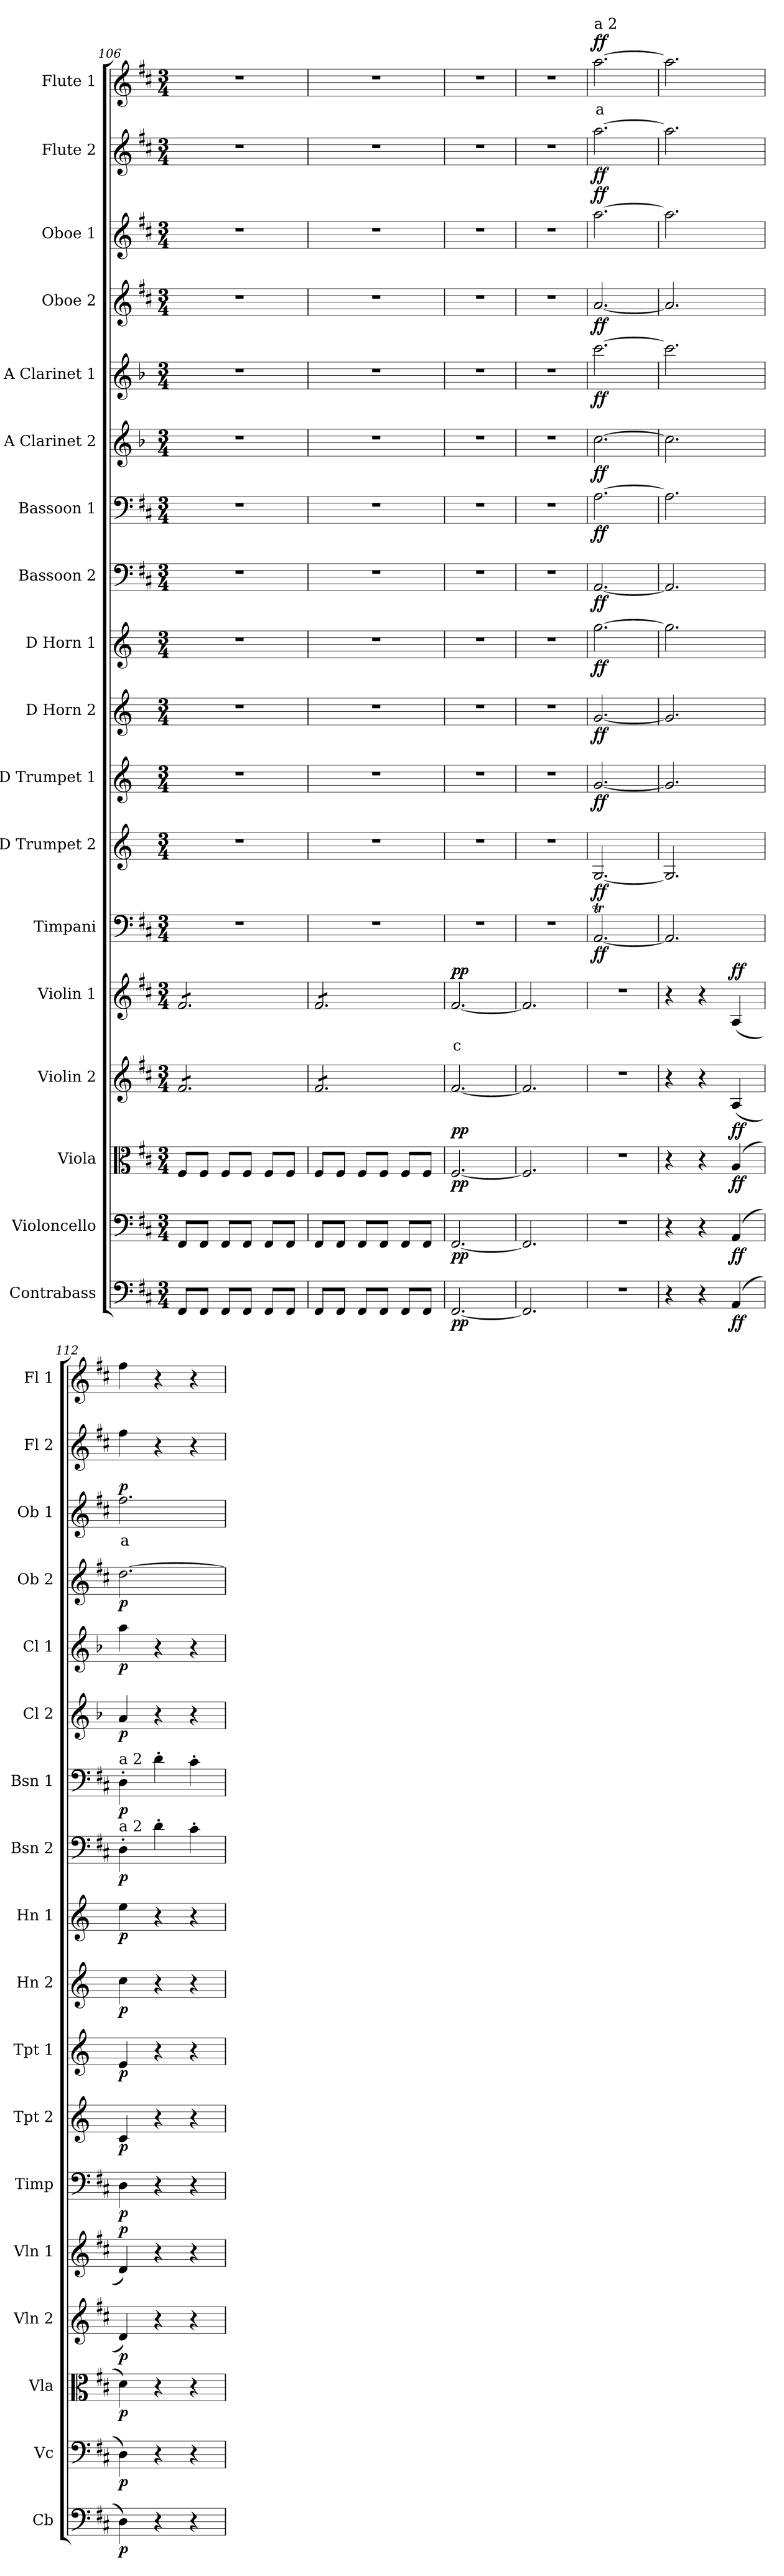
**kern	**dynam	**kern	**dynam	**kern	**dynam	**kern	**dynam	**kern	**text	**dynam	**kern	**dynam	**kern	**dynam	**kern	**dynam	**kern	**dynam	**kern	**dynam	**kern	**dynam	**kern	**dynam	**kern	**dynam	**kern	**dynam	**kern	**dynam	**kern	**text	**dynam	**kern	**dynam	**kern	**text	**dynam
*part18	*part18	*part17	*part17	*part16	*part16	*part15	*part15	*part14	*part14	*part14	*part13	*part13	*part12	*part12	*part11	*part11	*part10	*part10	*part9	*part9	*part8	*part8	*part7	*part7	*part6	*part6	*part5	*part5	*part4	*part4	*part3	*part3	*part3	*part2	*part2	*part1	*part1	*part1
*staff18	*staff18	*staff17	*staff17	*staff16	*staff16	*staff15	*staff15	*staff14	*staff14	*staff14	*staff13	*staff13	*staff12	*staff12	*staff11	*staff11	*staff10	*staff10	*staff9	*staff9	*staff8	*staff8	*staff7	*staff7	*staff6	*staff6	*staff5	*staff5	*staff4	*staff4	*staff3	*staff3	*staff3	*staff2	*staff2	*staff1	*staff1	*staff1
*I"Contrabass	*	*I"Violoncello	*	*I"Viola	*	*I"Violin 2	*	*I"Violin 1	*	*	*I"Timpani	*	*I"D Trumpet 2	*	*I"D Trumpet 1	*	*I"D Horn 2	*	*I"D Horn 1	*	*I"Bassoon 2	*	*I"Bassoon 1	*	*I"A Clarinet 2	*	*I"A Clarinet 1	*	*I"Oboe 2	*	*I"Oboe 1	*	*	*I"Flute 2	*	*I"Flute 1	*	*
*I'Cb	*	*I'Vc	*	*I'Vla	*	*I'Vln 2	*	*I'Vln 1	*	*	*I'Timp	*	*I'Tpt 2	*	*I'Tpt 1	*	*I'Hn 2	*	*I'Hn 1	*	*I'Bsn 2	*	*I'Bsn 1	*	*I'Cl 2	*	*I'Cl 1	*	*I'Ob 2	*	*I'Ob 1	*	*	*I'Fl 2	*	*I'Fl 1	*	*
*clefF4	*	*clefF4	*	*clefC3	*	*clefG2	*	*clefG2	*	*	*clefF4	*	*clefG2	*	*clefG2	*	*clefG2	*	*clefG2	*	*clefF4	*	*clefF4	*	*clefG2	*	*clefG2	*	*clefG2	*	*clefG2	*	*	*clefG2	*	*clefG2	*	*
*ITrd7c12	*	*	*	*	*	*	*	*	*	*	*	*	*ITrd-1c-2	*	*ITrd-1c-2	*	*ITrd6c10	*	*ITrd6c10	*	*	*	*	*	*ITrd2c3	*	*ITrd2c3	*	*	*	*	*	*	*	*	*	*	*
*k[f#c#]	*	*k[f#c#]	*	*k[f#c#]	*	*k[f#c#]	*	*k[f#c#]	*	*	*k[f#c#]	*	*k[f#c#]	*	*k[f#c#]	*	*k[f#c#]	*	*k[f#c#]	*	*k[f#c#]	*	*k[f#c#]	*	*k[f#c#]	*	*k[f#c#]	*	*k[f#c#]	*	*k[f#c#]	*	*	*k[f#c#]	*	*k[f#c#]	*	*
*M3/4	*	*M3/4	*	*M3/4	*	*M3/4	*	*M3/4	*	*	*M3/4	*	*M3/4	*	*M3/4	*	*M3/4	*	*M3/4	*	*M3/4	*	*M3/4	*	*M3/4	*	*M3/4	*	*M3/4	*	*M3/4	*	*	*M3/4	*	*M3/4	*	*
=106	=106	=106	=106	=106	=106	=106	=106	=106	=106	=106	=106	=106	=106	=106	=106	=106	=106	=106	=106	=106	=106	=106	=106	=106	=106	=106	=106	=106	=106	=106	=106	=106	=106	=106	=106	=106	=106	=106
*	*	*	*	*	*	*tremolo	*	*	*	*	*	*	*	*	*	*	*	*	*	*	*	*	*	*	*	*	*	*	*	*	*	*	*	*	*	*	*	*
*	*	*	*	*	*	*	*	*tremolo	*	*	*	*	*	*	*	*	*	*	*	*	*	*	*	*	*	*	*	*	*	*	*	*	*	*	*	*	*	*
8FFF#/L	.	8FF#/L	.	8F#/L	.	8f#/L	.	8f#/L	.	.	2.r	.	2.r	.	2.r	.	2.r	.	2.r	.	2.r	.	2.r	.	2.r	.	2.r	.	2.r	.	2.r	.	.	2.r	.	2.r	.	.
8FFF#/J	.	8FF#/J	.	8F#/J	.	8f#/	.	8f#/	.	.	.	.	.	.	.	.	.	.	.	.	.	.	.	.	.	.	.	.	.	.	.	.	.	.	.	.	.	.
8FFF#/L	.	8FF#/L	.	8F#/L	.	8f#/	.	8f#/	.	.	.	.	.	.	.	.	.	.	.	.	.	.	.	.	.	.	.	.	.	.	.	.	.	.	.	.	.	.
8FFF#/J	.	8FF#/J	.	8F#/J	.	8f#/	.	8f#/	.	.	.	.	.	.	.	.	.	.	.	.	.	.	.	.	.	.	.	.	.	.	.	.	.	.	.	.	.	.
8FFF#/L	.	8FF#/L	.	8F#/L	.	8f#/	.	8f#/	.	.	.	.	.	.	.	.	.	.	.	.	.	.	.	.	.	.	.	.	.	.	.	.	.	.	.	.	.	.
8FFF#/J	.	8FF#/J	.	8F#/J	.	8f#/J	.	8f#/J	.	.	.	.	.	.	.	.	.	.	.	.	.	.	.	.	.	.	.	.	.	.	.	.	.	.	.	.	.	.
=107	=107	=107	=107	=107	=107	=107	=107	=107	=107	=107	=107	=107	=107	=107	=107	=107	=107	=107	=107	=107	=107	=107	=107	=107	=107	=107	=107	=107	=107	=107	=107	=107	=107	=107	=107	=107	=107	=107
8FFF#/L	.	8FF#/L	.	8F#/L	.	8f#/L	.	8f#/L	.	.	2.r	.	2.r	.	2.r	.	2.r	.	2.r	.	2.r	.	2.r	.	2.r	.	2.r	.	2.r	.	2.r	.	.	2.r	.	2.r	.	.
8FFF#/J	.	8FF#/J	.	8F#/J	.	8f#/	.	8f#/	.	.	.	.	.	.	.	.	.	.	.	.	.	.	.	.	.	.	.	.	.	.	.	.	.	.	.	.	.	.
8FFF#/L	.	8FF#/L	.	8F#/L	.	8f#/	.	8f#/	.	.	.	.	.	.	.	.	.	.	.	.	.	.	.	.	.	.	.	.	.	.	.	.	.	.	.	.	.	.
8FFF#/J	.	8FF#/J	.	8F#/J	.	8f#/	.	8f#/	.	.	.	.	.	.	.	.	.	.	.	.	.	.	.	.	.	.	.	.	.	.	.	.	.	.	.	.	.	.
8FFF#/L	.	8FF#/L	.	8F#/L	.	8f#/	.	8f#/	.	.	.	.	.	.	.	.	.	.	.	.	.	.	.	.	.	.	.	.	.	.	.	.	.	.	.	.	.	.
8FFF#/J	.	8FF#/J	.	8F#/J	.	8f#/J	.	8f#/J	.	.	.	.	.	.	.	.	.	.	.	.	.	.	.	.	.	.	.	.	.	.	.	.	.	.	.	.	.	.
*	*	*	*	*	*	*	*	*Xtremolo	*	*	*	*	*	*	*	*	*	*	*	*	*	*	*	*	*	*	*	*	*	*	*	*	*	*	*	*	*	*
*	*	*	*	*	*	*Xtremolo	*	*	*	*	*	*	*	*	*	*	*	*	*	*	*	*	*	*	*	*	*	*	*	*	*	*	*	*	*	*	*	*
!!LO:PB:g=z
=108	=108	=108	=108	=108	=108	=108	=108	=108	=108	=108	=108	=108	=108	=108	=108	=108	=108	=108	=108	=108	=108	=108	=108	=108	=108	=108	=108	=108	=108	=108	=108	=108	=108	=108	=108	=108	=108	=108
!	!LO:DY:b	!	!LO:DY:b	!	!LO:DY:b	!	!LO:DY:b	!	!LO:LY:b:color=#FF0000	!LO:DY:b	!	!	!	!	!	!	!	!	!	!	!	!	!	!	!	!	!	!	!	!	!	!	!	!	!	!	!	!
[2.FFF#/	pp	[2.FF#/	pp	[2.F#/	pp	[2.f#/	pp	[2.f#/	c	pp	2.r	.	2.r	.	2.r	.	2.r	.	2.r	.	2.r	.	2.r	.	2.r	.	2.r	.	2.r	.	2.r	.	.	2.r	.	2.r	.	.
=109	=109	=109	=109	=109	=109	=109	=109	=109	=109	=109	=109	=109	=109	=109	=109	=109	=109	=109	=109	=109	=109	=109	=109	=109	=109	=109	=109	=109	=109	=109	=109	=109	=109	=109	=109	=109	=109	=109
2.FFF#/]	.	2.FF#/]	.	2.F#/]	.	2.f#/]	.	2.f#/]	.	.	2.r	.	2.r	.	2.r	.	2.r	.	2.r	.	2.r	.	2.r	.	2.r	.	2.r	.	2.r	.	2.r	.	.	2.r	.	2.r	.	.
=110	=110	=110	=110	=110	=110	=110	=110	=110	=110	=110	=110	=110	=110	=110	=110	=110	=110	=110	=110	=110	=110	=110	=110	=110	=110	=110	=110	=110	=110	=110	=110	=110	=110	=110	=110	=110	=110	=110
!	!	!	!	!	!	!	!	!	!	!	!	!	!	!	!	!	!	!	!	!	!	!	!	!	!	!	!	!	!	!	!	!	!	!	!	!LO:TX:a:t=a 2	!	!
!	!	!	!	!	!	!	!	!	!	!	!	!LO:DY:b	!	!LO:DY:b	!	!LO:DY:b	!	!LO:DY:b	!	!LO:DY:b	!	!LO:DY:b	!	!LO:DY:b	!	!LO:DY:b	!	!LO:DY:b	!	!LO:DY:b	!	!	!LO:DY:b	!	!LO:DY:b	!	!LO:LY:b:color=#FF0000	!LO:DY:b
2.r	.	2.r	.	2.r	.	2.r	.	2.r	.	.	[2.AAT/	ff	[2.A/	ff	[2.a/	ff	[2.A/	ff	[2.a\	ff	[2.AA/	ff	[2.A\	ff	[2.a\	ff	[2.aa\	ff	[2.a/	ff	[2.aa\	.	ff	[2.aa\	ff	[2.aa\	a	ff
=111	=111	=111	=111	=111	=111	=111	=111	=111	=111	=111	=111	=111	=111	=111	=111	=111	=111	=111	=111	=111	=111	=111	=111	=111	=111	=111	=111	=111	=111	=111	=111	=111	=111	=111	=111	=111	=111	=111
4r	.	4r	.	4r	.	4r	.	4r	.	.	2.AATTT/]	.	2.A/]	.	2.a/]	.	2.A/]	.	2.a\]	.	2.AA/]	.	2.A\]	.	2.a\]	.	2.aa\]	.	2.a/]	.	2.aa\]	.	.	2.aa\]	.	2.aa\]	.	.
4r	.	4r	.	4r	.	4r	.	4r	.	.	.	.	.	.	.	.	.	.	.	.	.	.	.	.	.	.	.	.	.	.	.	.	.	.	.	.	.	.
!	!LO:DY:b	!	!LO:DY:b	!	!LO:DY:b	!	!LO:DY:b	!	!	!LO:DY:b	!	!	!	!	!	!	!	!	!	!	!	!	!	!	!	!	!	!	!	!	!	!	!	!	!	!	!	!
(4AAA/	ff	(4AA/	ff	(4A/	ff	(4A/	ff	(4A/	.	ff	.	.	.	.	.	.	.	.	.	.	.	.	.	.	.	.	.	.	.	.	.	.	.	.	.	.	.	.
=112	=112	=112	=112	=112	=112	=112	=112	=112	=112	=112	=112	=112	=112	=112	=112	=112	=112	=112	=112	=112	=112	=112	=112	=112	=112	=112	=112	=112	=112	=112	=112	=112	=112	=112	=112	=112	=112	=112
!	!	!	!	!	!	!	!	!	!	!	!	!	!	!	!	!	!	!	!	!	!	!	!LO:TX:a:t=a 2	!	!	!	!	!	!	!	!	!	!	!	!	!	!	!
!	!	!	!	!	!	!	!	!	!	!	!	!	!	!	!	!	!	!	!	!	!LO:TX:a:t=a 2	!	!	!	!	!	!	!	!	!	!	!	!	!	!	!	!	!
!	!LO:DY:b	!	!LO:DY:b	!	!LO:DY:b	!	!LO:DY:b	!	!	!LO:DY:b	!	!LO:DY:b	!	!LO:DY:b	!	!LO:DY:b	!	!LO:DY:b	!	!LO:DY:b	!	!LO:DY:b	!	!LO:DY:b	!	!LO:DY:b	!	!LO:DY:b	!	!LO:DY:b	!	!LO:LY:b:color=#FF0000	!LO:DY:b	!	!	!	!	!
4DD\)	p	4D\)	p	4d\)	p	4d/)	p	4d/)	.	p	4D\	p	4d/	p	4f#/	p	4d\	p	4f#\	p	4D'\	p	4D'\	p	4f#/	p	4ff#\	p	[2.dd\	p	2.ff#\	a	p	4ff#\	.	4ff#\	.	.
4r	.	4r	.	4r	.	4r	.	4r	.	.	4r	.	4r	.	4r	.	4r	.	4r	.	4d'\	.	4d'\	.	4r	.	4r	.	.	.	.	.	.	4r	.	4r	.	.
4r	.	4r	.	4r	.	4r	.	4r	.	.	4r	.	4r	.	4r	.	4r	.	4r	.	4c#'\	.	4c#'\	.	4r	.	4r	.	.	.	.	.	.	4r	.	4r	.	.
=	=	=	=	=	=	=	=	=	=	=	=	=	=	=	=	=	=	=	=	=	=	=	=	=	=	=	=	=	=	=	=	=	=	=	=	=	=	=
*-	*-	*-	*-	*-	*-	*-	*-	*-	*-	*-	*-	*-	*-	*-	*-	*-	*-	*-	*-	*-	*-	*-	*-	*-	*-	*-	*-	*-	*-	*-	*-	*-	*-	*-	*-	*-	*-	*-
